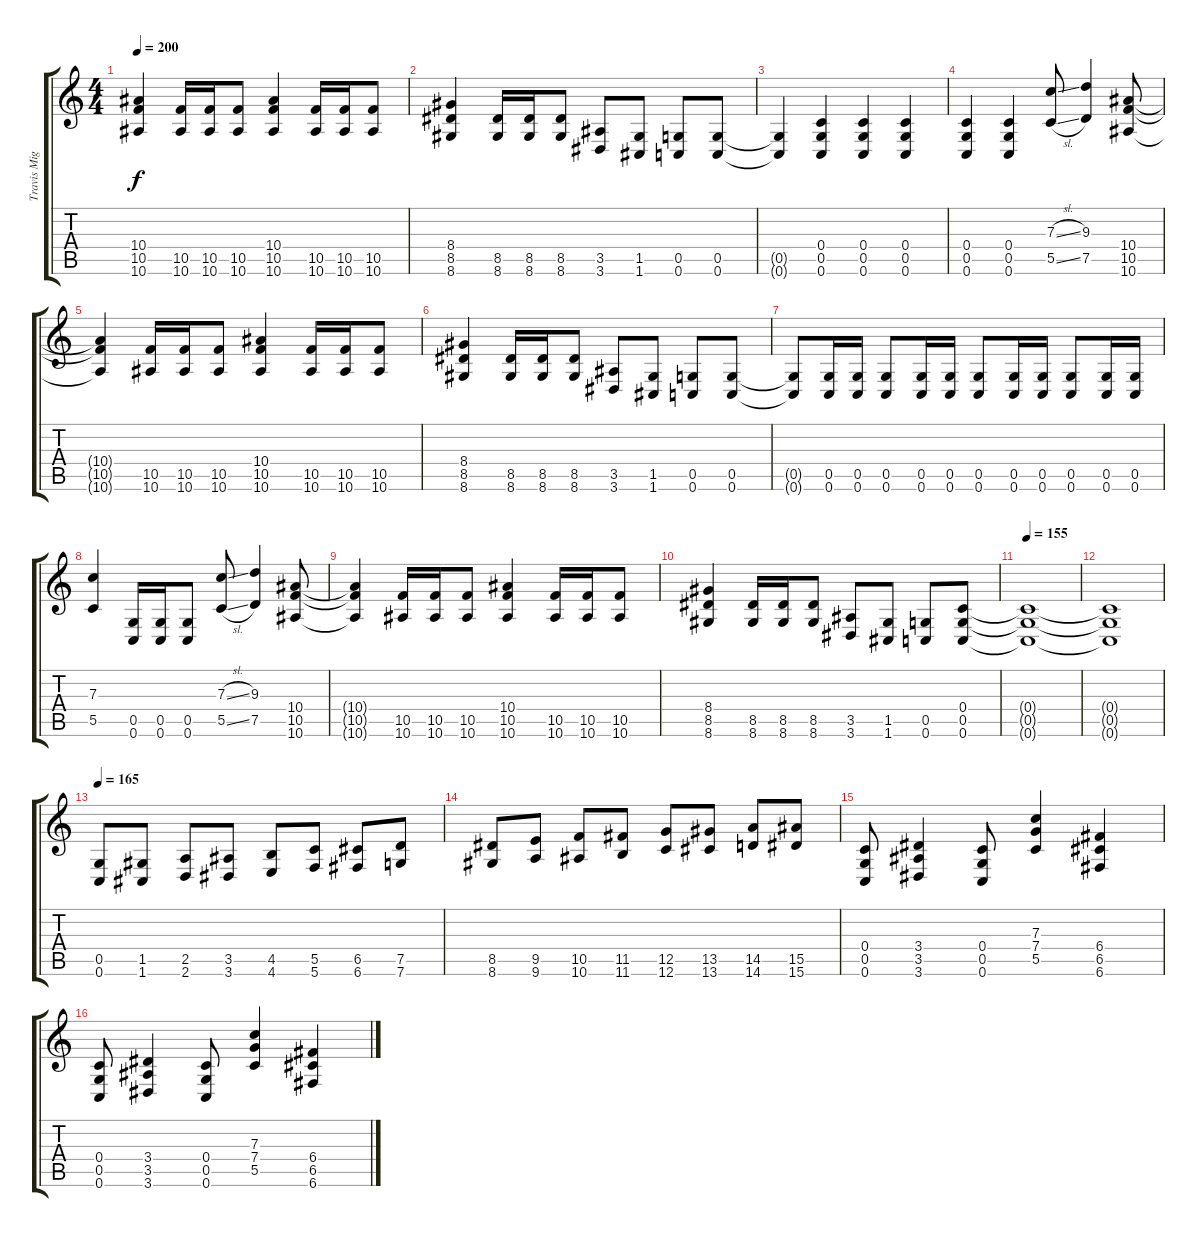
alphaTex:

\track ("Travis Miguel" "Travis Mig") {instrument distortionguitar}
\staff {score tabs}
\tuning (D4 A3 F3 C3 G2 C2) {hide}
\ts (4 4)
\tempo 200
\clef g2
\ks c
(10.4{t} 10.5{t} 10.6{t}).4{dy f} (10.5 10.6).16 (10.5 10.6).16 (10.5 10.6).8 (10.4 10.5 10.6).4 (10.5 10.6).16 (10.5 10.6).16 (10.5 10.6).8 |
(8.4 8.5 8.6).4 (8.5 8.6).16 (8.5 8.6).16 (8.5 8.6).8 (3.5 3.6).8 (1.5 1.6).8 (0.5 0.6).8 (0.5 0.6).8 |
(0.5{t} 0.6{t}).4 (0.4 0.5 0.6).4 (0.4 0.5 0.6).4 (0.4 0.5 0.6).4 |
(0.4 0.5 0.6).4 (0.4 0.5 0.6).4 (7.3{sl} 5.5{sl}).8 (9.3 7.5).4 (10.4 10.5 10.6).8 |
(10.4{t} 10.5{t} 10.6{t}).4 (10.5 10.6).16 (10.5 10.6).16 (10.5 10.6).8 (10.4 10.5 10.6).4 (10.5 10.6).16 (10.5 10.6).16 (10.5 10.6).8 |
(8.4 8.5 8.6).4 (8.5 8.6).16 (8.5 8.6).16 (8.5 8.6).8 (3.5 3.6).8 (1.5 1.6).8 (0.5 0.6).8 (0.5 0.6).8 |
(0.5{t} 0.6{t}).8 (0.5 0.6).16 (0.5 0.6).16 (0.5 0.6).8 (0.5 0.6).16 (0.5 0.6).16 (0.5 0.6).8 (0.5 0.6).16 (0.5 0.6).16 (0.5 0.6).8 (0.5 0.6).16 (0.5 0.6).16 |
(7.3 5.5).4 (0.5 0.6).16 (0.5 0.6).16 (0.5 0.6).8 (7.3{sl} 5.5{sl}).8 (9.3 7.5).4 (10.4 10.5 10.6).8 |
(10.4{t} 10.5{t} 10.6{t}).4 (10.5 10.6).16 (10.5 10.6).16 (10.5 10.6).8 (10.4 10.5 10.6).4 (10.5 10.6).16 (10.5 10.6).16 (10.5 10.6).8 |
(8.4 8.5 8.6).4 (8.5 8.6).16 (8.5 8.6).16 (8.5 8.6).8 (3.5 3.6).8 (1.5 1.6).8 (0.5 0.6).8 (0.4 0.5 0.6).8 |
\tempo 155
(0.4{t} 0.5{t} 0.6{t}).1 |
(0.4{t} 0.5{t} 0.6{t}).1 |
\tempo 165
(0.5 0.6).8 (1.5 1.6).8 (2.5 2.6).8 (3.5 3.6).8 (4.5 4.6).8 (5.5 5.6).8 (6.5 6.6).8 (7.5 7.6).8 |
(8.5 8.6).8 (9.5 9.6).8 (10.5 10.6).8 (11.5 11.6).8 (12.5 12.6).8 (13.5 13.6).8 (14.5 14.6).8 (15.5 15.6).8 |
(0.4 0.5 0.6).8 (3.4 3.5 3.6).4 (0.4 0.5 0.6).8 (7.3 7.4 5.5).4 (6.4 6.5 6.6).4 |
(0.4 0.5 0.6).8 (3.4 3.5 3.6).4 (0.4 0.5 0.6).8 (7.3 7.4 5.5).4 (6.4 6.5 6.6).4
